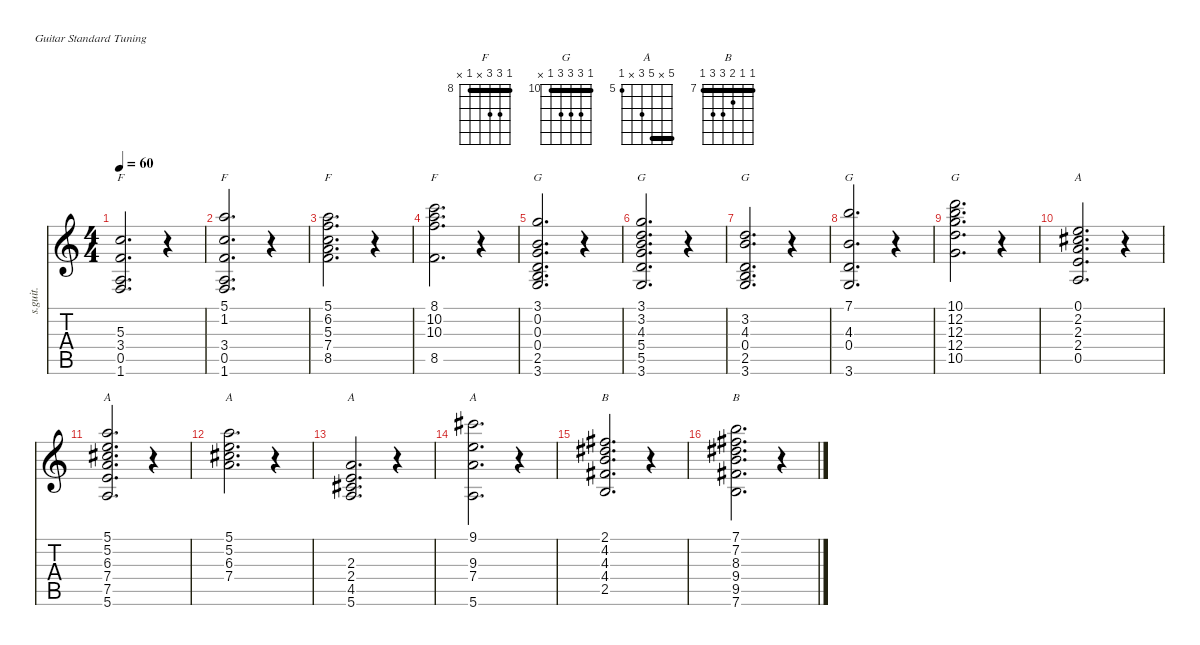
\defaultSystemsLayout 4
\hideDynamics
\bracketExtendMode nobrackets
\otherSystemsTrackNameOrientation horizontal
\track ("Steel Guitar" "s.guit.") {instrument acousticguitarsteel}
\staff {score tabs}
\tuning (E4 B3 G3 D3 A2 E2)
\chord ("F" x x 5 3 0 1) {showfingering false}
\chord ("F" 5 1 x 3 0 1) {showfingering false}
\chord ("F" 5 6 5 7 8 x) {firstfret 5 showfingering false barre 5}
\chord ("F" 8 10 10 x 8 x) {firstfret 8 showfingering false barre 8}
\chord ("G" 3 0 0 0 2 3) {showfingering false}
\chord ("G" 3 3 4 5 5 3) {showfingering false barre (3 3)}
\chord ("G" x 3 4 0 2 3) {showfingering false}
\chord ("G" 7 x 4 2 x 3) {firstfret 3 showfingering false}
\chord ("G" 10 12 12 12 10 x) {firstfret 10 showfingering false barre 10}
\chord ("A" 0 2 2 2 0 x) {showfingering false}
\chord ("A" 5 5 6 7 7 5) {firstfret 5 showfingering false barre (5 5)}
\chord ("A" 5 5 6 7 x x) {firstfret 5 showfingering false barre 5}
\chord ("A" x x 2 2 4 5) {showfingering false barre 2}
\chord ("A" 9 x 9 7 x 5) {firstfret 5 showfingering false barre 9}
\chord ("B" 2 4 4 4 2 x) {showfingering false barre 2}
\chord ("B" 7 7 8 9 9 7) {firstfret 7 showfingering false barre (7 7)}
\ts (4 4)
\tempo 60
\clef g2
\ks c
(1.6 0.5 3.4 5.3).2{d ch "F" dy mf beam Up} r.4{beam Down} |
(1.6 0.5 3.4 1.2 5.1).2{d ch "F" beam Up} r.4{beam Down} |
(8.5 7.4 5.3 6.2 5.1).2{d ch "F" beam Down} r.4{beam Down} |
(8.5 10.3 10.2 8.1).2{d ch "F" beam Down} r.4{beam Down} |
(3.6 2.5 0.4 0.3 0.2 3.1).2{d ch "G" beam Up} r.4{beam Down} |
(3.6 5.5 5.4 4.3 3.2 3.1).2{d ch "G" beam Up} r.4{beam Down} |
(3.6 2.5 0.4 4.3 3.2).2{d ch "G" beam Up} r.4{beam Down} |
(3.6 0.4 4.3 7.1).2{d ch "G" beam Up} r.4{beam Down} |
(10.5 12.4 12.3 12.2 10.1).2{d ch "G" beam Down} r.4{beam Down} |
(0.5 2.4 2.3 2.2{acc #} 0.1).2{d ch "A" beam Up} r.4{beam Down} |
(5.6 7.5 7.4 6.3{acc #} 5.2 5.1).2{d ch "A" beam Up} r.4{beam Down} |
(7.4 6.3{acc #} 5.2 5.1).2{d ch "A" beam Down} r.4{beam Down} |
(5.6 4.5{acc #} 2.4 2.3).2{d ch "A" beam Up} r.4{beam Down} |
(5.6 7.4 9.3 9.1{acc #}).2{d ch "A" beam Down} r.4{beam Down} |
(2.5 4.4{acc #} 4.3 4.2{acc #} 2.1{acc #}).2{d ch "B" beam Up} r.4{beam Down} |
(7.6 9.5{acc #} 9.4 8.3{acc #} 7.2{acc #} 7.1).2{d ch "B" beam Down} r.4{beam Down}
